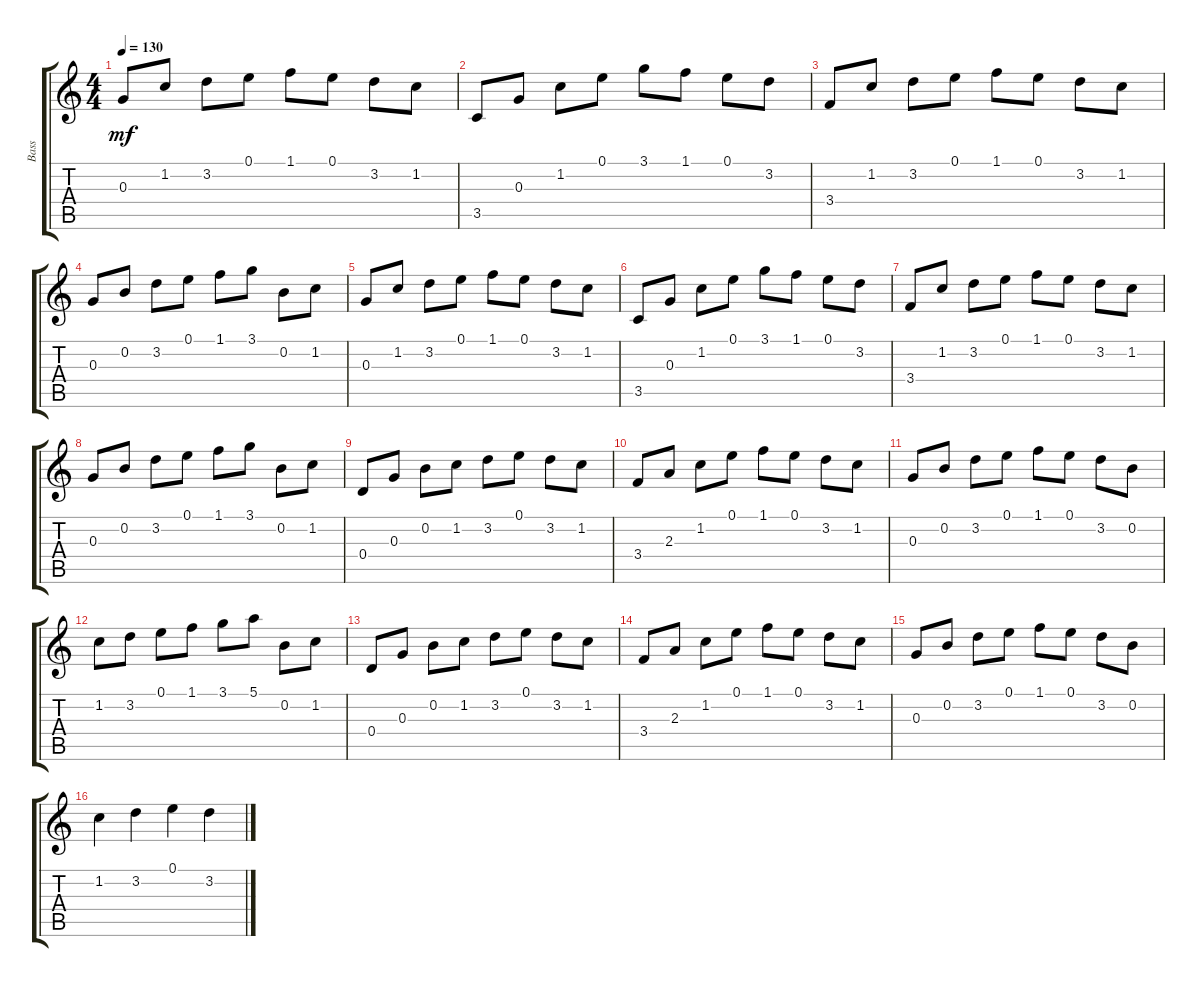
\track ("Bass" "Bass") {instrument acousticguitarnylon}
\staff {score tabs}
\tuning (E4 B3 G3 D3 A2 E2) {hide}
\ts (4 4)
\tempo 130
\clef g2
\ks c
0.3.8{dy mf} 1.2.8 3.2.8 0.1.8 1.1.8 0.1.8 3.2.8 1.2.8 |
3.5.8 0.3.8 1.2.8 0.1.8 3.1.8 1.1.8 0.1.8 3.2.8 |
3.4.8 1.2.8 3.2.8 0.1.8 1.1.8 0.1.8 3.2.8 1.2.8 |
0.3.8 0.2.8 3.2.8 0.1.8 1.1.8 3.1.8 0.2.8 1.2.8 |
0.3.8 1.2.8 3.2.8 0.1.8 1.1.8 0.1.8 3.2.8 1.2.8 |
3.5.8 0.3.8 1.2.8 0.1.8 3.1.8 1.1.8 0.1.8 3.2.8 |
3.4.8 1.2.8 3.2.8 0.1.8 1.1.8 0.1.8 3.2.8 1.2.8 |
0.3.8 0.2.8 3.2.8 0.1.8 1.1.8 3.1.8 0.2.8 1.2.8 |
0.4.8 0.3.8 0.2.8 1.2.8 3.2.8 0.1.8 3.2.8 1.2.8 |
3.4.8 2.3.8 1.2.8 0.1.8 1.1.8 0.1.8 3.2.8 1.2.8 |
0.3.8 0.2.8 3.2.8 0.1.8 1.1.8 0.1.8 3.2.8 0.2.8 |
1.2.8 3.2.8 0.1.8 1.1.8 3.1.8 5.1.8 0.2.8 1.2.8 |
0.4.8 0.3.8 0.2.8 1.2.8 3.2.8 0.1.8 3.2.8 1.2.8 |
3.4.8 2.3.8 1.2.8 0.1.8 1.1.8 0.1.8 3.2.8 1.2.8 |
0.3.8 0.2.8 3.2.8 0.1.8 1.1.8 0.1.8 3.2.8 0.2.8 |
1.2.4 3.2.4 0.1.4 3.2.4
